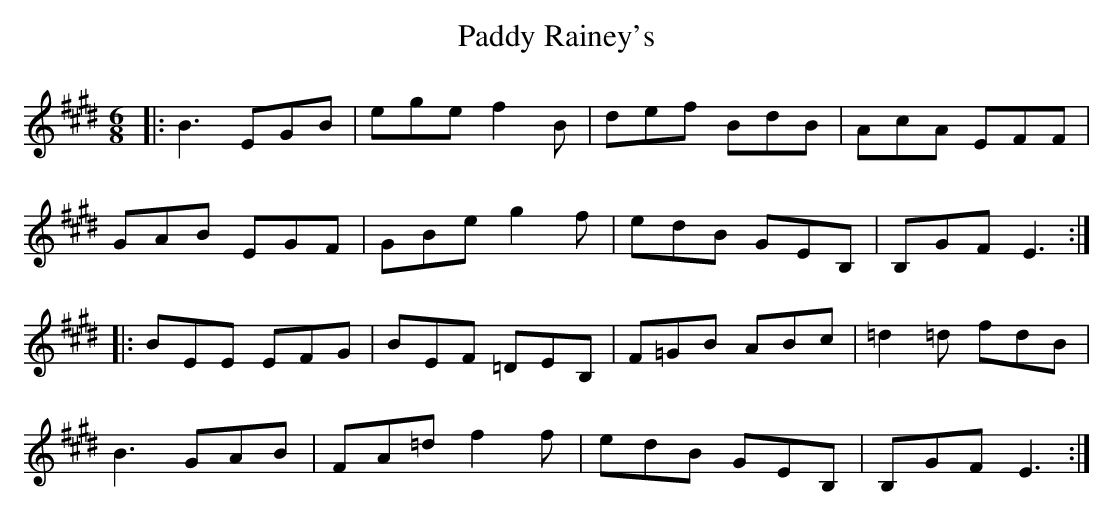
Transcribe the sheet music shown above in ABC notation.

X:1
T: Paddy Rainey's
M: 6/8
L: 1/8
K: Emaj
|:B3 EGB|ege f2B|def BdB|AcA EFF|
GAB EGF|GBe g2f|edB GEB,|B,GF E3:|
|:BEE EFG|BEF =DEB,|F=GB ABc|=d2=d fdB|
B3 GAB|FA=d f2f|edB GEB,|B,GF E3:|
